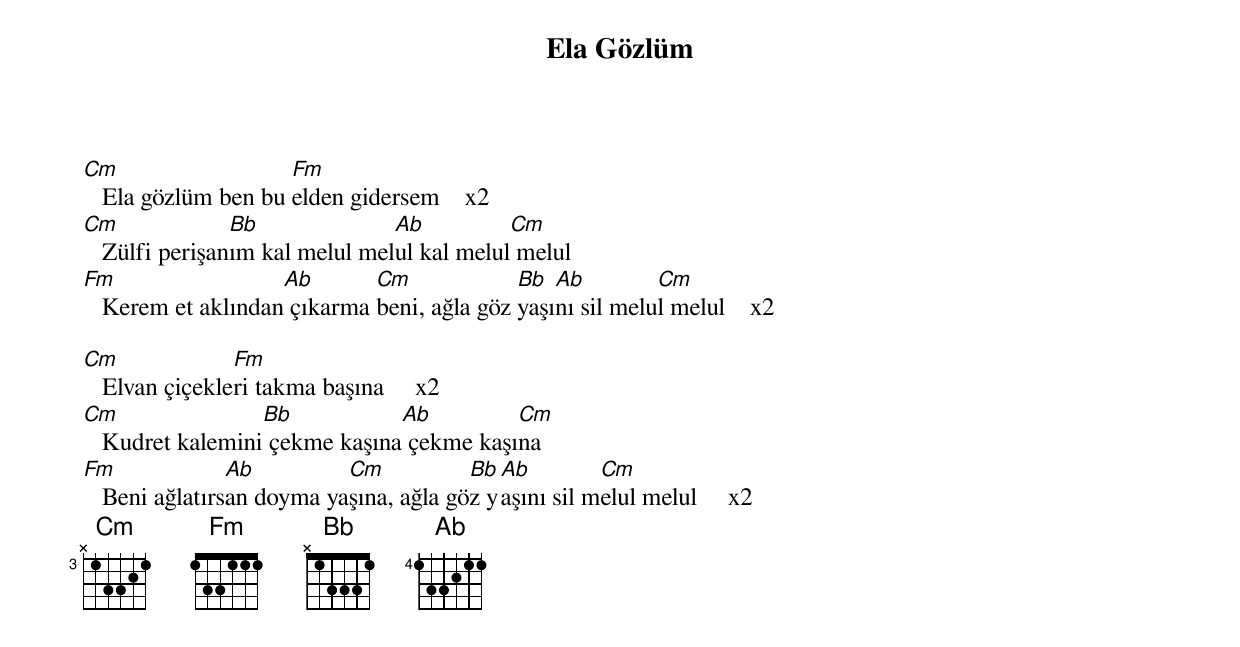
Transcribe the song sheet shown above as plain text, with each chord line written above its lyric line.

{title: Ela Gözlüm}
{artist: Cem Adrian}

Cm                   Fm
   Ela gözlüm ben bu elden gidersem    x2
Cm              Bb              Ab          Cm
   Zülfi perişanım kal melul melul kal melul melul
Fm                  Ab       Cm             Bb  Ab         Cm
   Kerem et aklından çıkarma beni, ağla göz yaşını sil melul melul    x2

Cm              Fm
   Elvan çiçekleri takma başına     x2
Cm                Bb           Ab         Cm
   Kudret kalemini çekme kaşına çekme kaşına
Fm              Ab         Cm           Bb Ab         Cm
   Beni ağlatırsan doyma yaşına, ağla göz yaşını sil melul melul     x2
